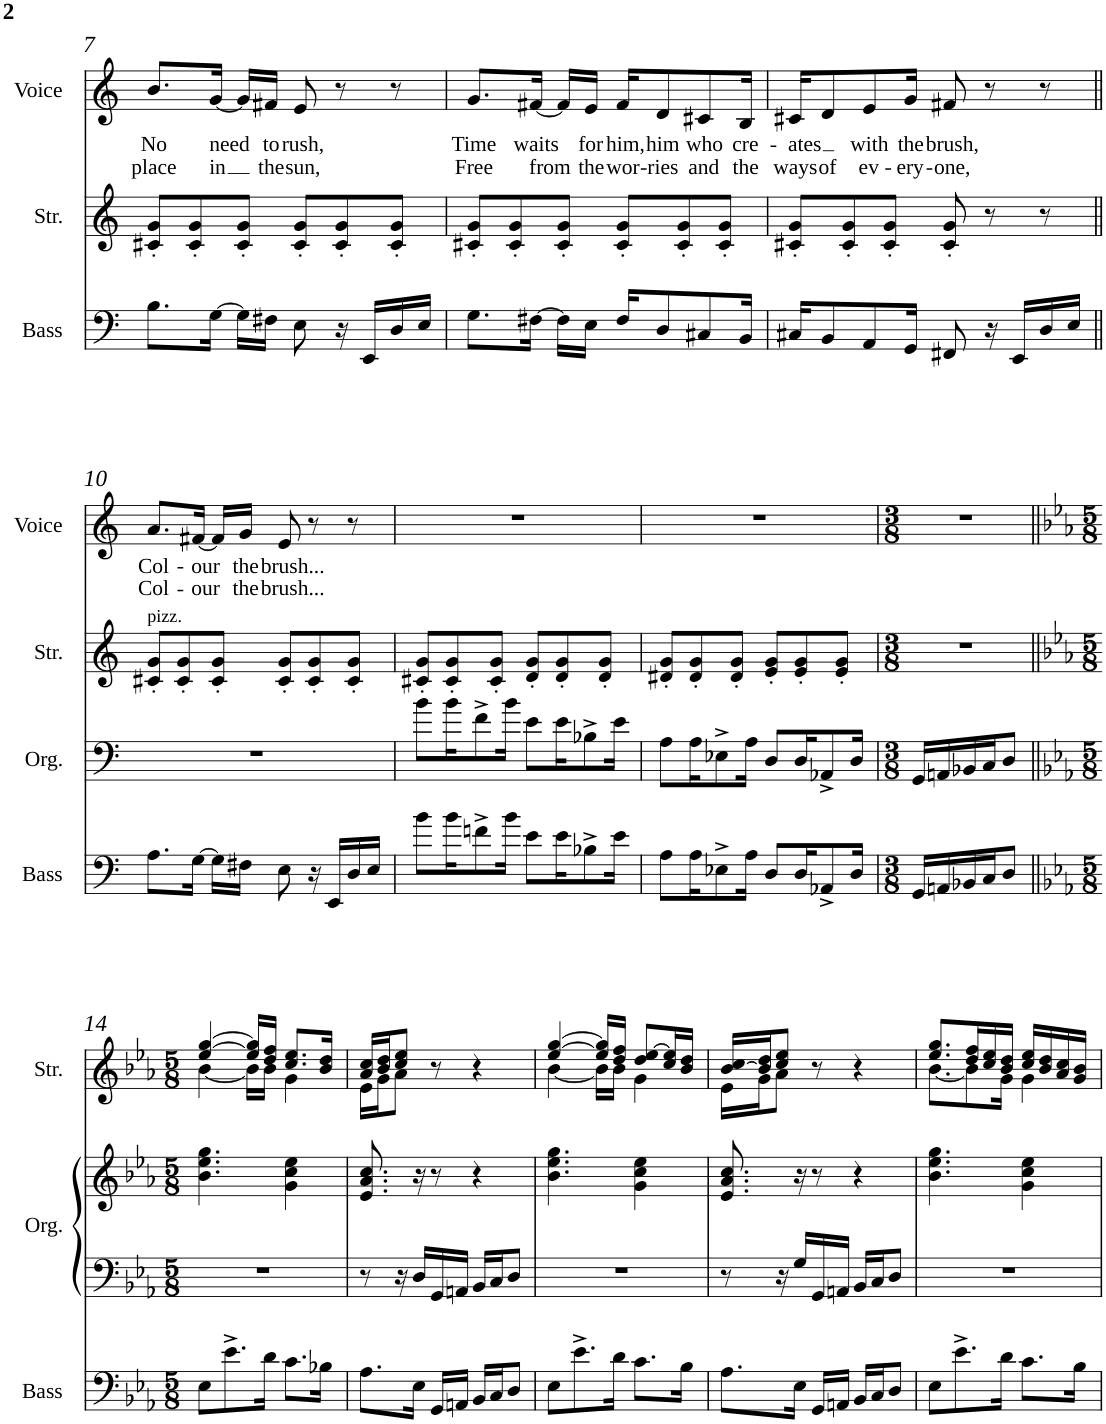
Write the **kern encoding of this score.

**kern	**kern	**kern	**kern	**kern	**text	**text
*part4	*part3	*part3	*part2	*part1	*part1	*part1
*staff5	*staff4	*staff3	*staff2	*staff1	*staff1	*staff1
*I"Bass guitar	*I"Organ	*	*I"Strings	*I"Voice	*	*
*I'Bass	*I'Org.	*	*I'Str.	*I'Voice	*	*
!!LO:PB:g=z
*clefF4	*clefF4	*clefG2	*clefG2	*clefG2	*	*
*Trd7c12	*	*	*	*	*	*
*k[]	*k[]	*k[]	*k[]	*k[]	*	*
*M6/8	*M6/8	*M6/8	*M6/8	*M6/8	*	*
=7	=7	=7	=7	=7	=7	=7
!	!	!	!	!	!LO:LY:b	!LO:LY:b
8.B\L	2.r	2.r	8c#X/' 8g/'L	8.b/L	No	place
.	.	.	8c#/' 8g/'	.	.	.
!	!	!	!	!	!LO:LY:b	!LO:LY:b
[>16G\Jk	.	.	.	[<16g/Jk	need	in
16G\LL]	.	.	8c#/' 8g/'J	16g/LL]	.	.
!	!	!	!	!	!LO:LY:b	!LO:LY:b
16F#X\JJ	.	.	.	16f#X/JJ	to	the
!	!	!	!	!	!LO:LY:b	!LO:LY:b
8E\	.	.	8c#/' 8g/'L	8e/	rush,	sun,
16r	.	.	8c#/' 8g/'	8r	.	.
16EE/LL	.	.	.	.	.	.
16D/	.	.	8c#/' 8g/'J	8r	.	.
16E/JJ	.	.	.	.	.	.
=8	=8	=8	=8	=8	=8	=8
!	!	!	!	!	!LO:LY:b	!LO:LY:b
8.G\L	2.r	2.r	8c#X/' 8g/'L	8.g/L	Time	Free
.	.	.	8c#/' 8g/'	.	.	.
!	!	!	!	!	!LO:LY:b	!LO:LY:b
[>16F#X\Jk	.	.	.	[<16f#X/Jk	waits	from
16F#\LL]	.	.	8c#/' 8g/'J	16f#/LL]	.	.
!	!	!	!	!	!LO:LY:b	!LO:LY:b
16E\JJ	.	.	.	16e/JJ	for	the
!	!	!	!	!	!LO:LY:b	!LO:LY:b
16F#/KL	.	.	8c#/' 8g/'L	16f#/KL	him,	wor-
!	!	!	!	!	!LO:LY:b	!LO:LY:b
8D/	.	.	.	8d/	him	-ries
.	.	.	8c#/' 8g/'	.	.	.
!	!	!	!	!	!LO:LY:b	!LO:LY:b
8C#X/	.	.	.	8c#X/	who	and
.	.	.	8c#/' 8g/'J	.	.	.
!	!	!	!	!	!LO:LY:b	!LO:LY:b
16BB/Jk	.	.	.	16B/Jk	cre-	the
=9	=9	=9	=9	=9	=9	=9
!	!	!	!	!	!LO:LY:b	!LO:LY:b
16C#X/KL	2.r	2.r	8c#X/' 8g/'L	16c#X/KL	-ates	ways
!	!	!	!	!	!	!LO:LY:b
8BB/	.	.	.	8d/	.	of
.	.	.	8c#/' 8g/'	.	.	.
!	!	!	!	!	!LO:LY:b	!LO:LY:b
8AA/	.	.	.	8e/	with	ev-
.	.	.	8c#/' 8g/'J	.	.	.
!	!	!	!	!	!LO:LY:b	!LO:LY:b
16GG/Jk	.	.	.	16g/Jk	the	-ery-
!	!	!	!	!	!LO:LY:b	!LO:LY:b
8FF#X/	.	.	8c#/' 8g/'	8f#X/	brush,	-one,
16r	.	.	8r	8r	.	.
16EE/LL	.	.	.	.	.	.
16D/	.	.	8r	8r	.	.
16E/JJ	.	.	.	.	.	.
!!LO:LB:g=z
=10||	=10||	=10||	=10||	=10||	=10||	=10||
!	!	!	!LO:TX:a:t=pizz.	!	!	!
!	!	!	!	!	!LO:LY:b	!LO:LY:b
8.A\L	2.r	2.r	8c#X/' 8g/'L	8.a/L	Col-	Col-
.	.	.	8c#/' 8g/'	.	.	.
!	!	!	!	!	!LO:LY:b	!LO:LY:b
[>16G\Jk	.	.	.	[<16f#X/Jk	-our	-our
16G\LL]	.	.	8c#/' 8g/'J	16f#/LL]	.	.
!	!	!	!	!	!LO:LY:b	!LO:LY:b
16F#X\JJ	.	.	.	16g/JJ	the	the
!	!	!	!	!	!LO:LY:b	!LO:LY:b
8E\	.	.	8c#/' 8g/'L	8e/	brush...	brush...
16r	.	.	8c#/' 8g/'	8r	.	.
16EE/LL	.	.	.	.	.	.
16D/	.	.	8c#/' 8g/'J	8r	.	.
16E/JJ	.	.	.	.	.	.
=11	=11	=11	=11	=11	=11	=11
8b\L	8b\L	2.r	8c#X/' 8g/'L	2.r	.	.
16b\K	16b\K	.	8c#/' 8g/'	.	.	.
8fn^\	8f^\	.	.	.	.	.
.	.	.	8c#/' 8g/'J	.	.	.
16b\Jk	16b\Jk	.	.	.	.	.
8e\L	8e\L	.	8d/' 8g/'L	.	.	.
16e\K	16e\K	.	8d/' 8g/'	.	.	.
8B-X^\	8B-X^\	.	.	.	.	.
.	.	.	8d/' 8g/'J	.	.	.
16e\Jk	16e\Jk	.	.	.	.	.
=12	=12	=12	=12	=12	=12	=12
8A\L	8A\L	2.r	8d#X/' 8g/'L	2.r	.	.
16A\K	16A\K	.	8d#/' 8g/'	.	.	.
8E-X^\	8E-X^\	.	.	.	.	.
.	.	.	8d#/' 8g/'J	.	.	.
16A\Jk	16A\Jk	.	.	.	.	.
8D/L	8D/L	.	8e/' 8g/'L	.	.	.
16D/K	16D/K	.	8e/' 8g/'	.	.	.
8AA-X^/	8AA-X^/	.	.	.	.	.
.	.	.	8e/' 8g/'J	.	.	.
16D/Jk	16D/Jk	.	.	.	.	.
=13	=13	=13	=13	=13	=13	=13
*M3/8	*M3/8	*M3/8	*M3/8	*M3/8	*	*
16GG/LL	16GG/LL	4.r	4.r	4.r	.	.
16AAn/	16AAn/	.	.	.	.	.
16BB-X/	16BB-X/	.	.	.	.	.
16C/J	16C/J	.	.	.	.	.
8D/J	8D/J	.	.	.	.	.
!!LO:LB:g=z
=14||	=14||	=14||	=14||	=14||	=14||	=14||
*k[b-e-a-]	*k[b-e-a-]	*k[b-e-a-]	*k[b-e-a-]	*k[b-e-a-]	*	*
*E-:	*E-:	*E-:	*E-:	*E-:	*	*
*M5/8	*M5/8	*M5/8	*M5/8	*M5/8	*	*
*	*	*	*^	*	*	*
8E-\L	8%5r	4.b-\ 4.ee-\ 4.gg\	[>4ee-/ [>4gg/	[<4b-\	8%5r	.	.
8.e-^\	.	.	.	.	.	.	.
.	.	.	16ee-/] 16gg/]LL	16b-\LL]	.	.	.
16d\Jk	.	.	16dd/ 16ff/JJ	16b-\JJ	.	.	.
8.c\L	.	4g\ 4cc\ 4ee-\	8.cc/ 8.ee-/L	4g\	.	.	.
16B-X\Jk	.	.	16b-/ 16dd/Jk	.	.	.	.
=15	=15	=15	=15	=15	=15	=15	=15
8.A-\L	8r	8.e-/ 8.a-/ 8.cc/	16a-/ 16cc/LL	16e-\LL	8%5r	.	.
.	.	.	16b-/ 16dd/J	16g\J	.	.	.
.	16r	.	8cc/ 8ee-/J	8a-\J	.	.	.
16E-\Jk	16D/LL	16r	.	.	.	.	.
16GG/LL	16GG/	8r	8r	4.ryy	.	.	.
16AAn/JJ	16AAn/JJ	.	.	.	.	.	.
16BB-/LL	16BB-/LL	4r	4r	.	.	.	.
16C/J	16C/J	.	.	.	.	.	.
8D/J	8D/J	.	.	.	.	.	.
=16	=16	=16	=16	=16	=16	=16	=16
8E-\L	8%5r	4.b-\ 4.ee-\ 4.gg\	[>4ee-/ [>4gg/	[<4b-\	8%5r	.	.
8.e-^\	.	.	.	.	.	.	.
.	.	.	16ee-/] 16gg/]LL	16b-\LL]	.	.	.
16d\Jk	.	.	16dd/ 16ff/JJ	16b-\JJ	.	.	.
8.c\L	.	4g\ 4cc\ 4ee-\	8dd/ [>8ee-/L	4g\	.	.	.
.	.	.	16cc/ 16ee-/]L	.	.	.	.
16B-\Jk	.	.	16b-/ 16dd/JJ	.	.	.	.
=17	=17	=17	=17	=17	=17	=17	=17
8.A-\L	8r	8.e-/ 8.a-/ 8.cc/	[>16b-/ 16cc/LL	16e-\LL	8%5r	.	.
.	.	.	16b-/] 16dd/J	16g\J	.	.	.
.	16r	.	8cc/ 8ee-/J	8a-\J	.	.	.
16E-\Jk	16G/LL	16r	.	.	.	.	.
16GG/LL	16GG/	8r	8r	4.ryy	.	.	.
16AAn/JJ	16AAn/JJ	.	.	.	.	.	.
16BB-/LL	16BB-/LL	4r	4r	.	.	.	.
16C/J	16C/J	.	.	.	.	.	.
8D/J	8D/J	.	.	.	.	.	.
=18	=18	=18	=18	=18	=18	=18	=18
8E-\L	8%5r	4.b-\ 4.ee-\ 4.gg\	8.ee-/ 8.gg/L	[<8.b-\L	8%5r	.	.
8.e-^\	.	.	.	.	.	.	.
.	.	.	16dd/ 16ff/L	8b-\]	.	.	.
.	.	.	16cc/ 16ee-/	.	.	.	.
16d\Jk	.	.	16b-/ 16dd/JJ	16g\Jk	.	.	.
8.c\L	.	4g\ 4cc\ 4ee-\	16cc/ 16ee-/LL	4g\	.	.	.
.	.	.	16b-/ 16dd/	.	.	.	.
.	.	.	16a-/ 16cc/	.	.	.	.
16B-\Jk	.	.	16g/ 16b-/JJ	.	.	.	.
*	*	*	*v	*v	*	*	*
=	=	=	=	=	=	=
*-	*-	*-	*-	*-	*-	*-
